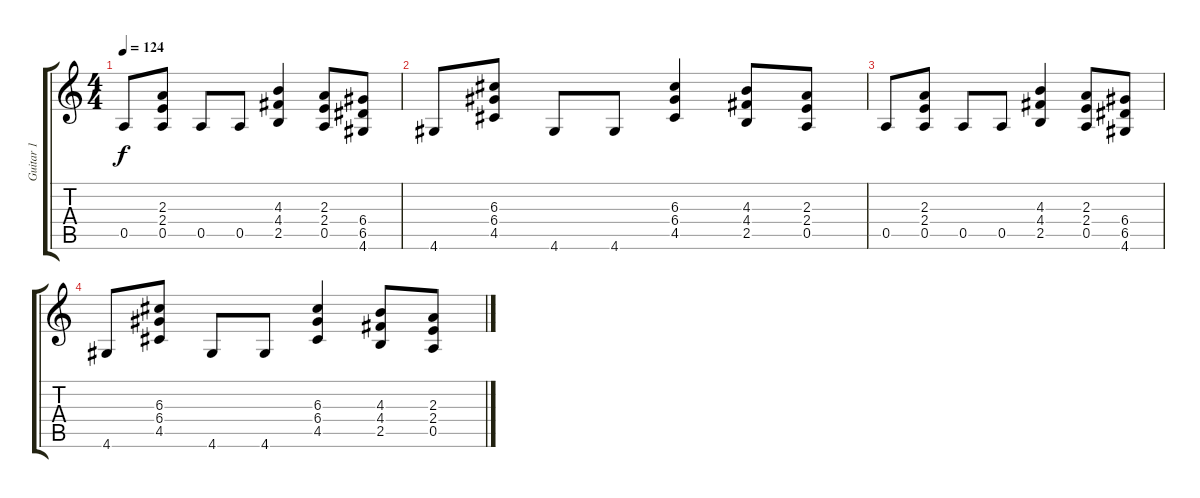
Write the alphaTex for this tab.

\track ("Guitar 1" "Guitar 1") {instrument distortionguitar}
\staff {score tabs}
\tuning (E4 B3 G3 D3 A2 E2) {hide}
\ts (4 4)
\tempo 124
\clef g2
\ks c
0.5.8{dy f volume 3} (2.3 2.4 0.5).8 0.5.8 0.5.8 (4.3 4.4 2.5).4 (2.3 2.4 0.5).8 (6.4 6.5 4.6).8 |
4.6.8{volume 2} (6.3 6.4 4.5).8 4.6.8 4.6.8 (6.3 6.4 4.5).4 (4.3 4.4 2.5).8 (2.3 2.4 0.5).8 |
0.5.8 (2.3 2.4 0.5).8 0.5.8 0.5.8 (4.3 4.4 2.5).4 (2.3 2.4 0.5).8 (6.4 6.5 4.6).8 |
4.6.8{volume 1} (6.3 6.4 4.5).8 4.6.8 4.6.8 (6.3 6.4 4.5).4 (4.3 4.4 2.5).8 (2.3 2.4 0.5).8
